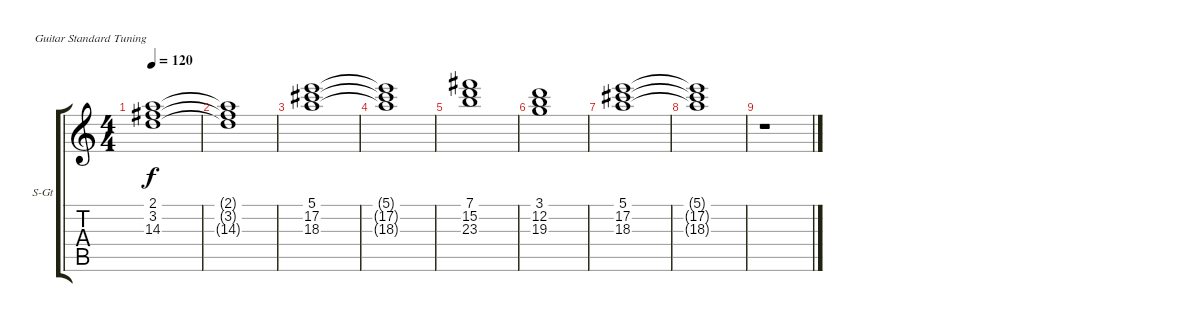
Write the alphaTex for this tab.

\bracketExtendMode groupsimilarinstruments
\firstSystemTrackNameOrientation horizontal
\otherSystemsTrackNameOrientation horizontal
\track ("Pista 6" "S-Gt") {instrument stringensemble1}
\staff {score tabs}
\tuning (E4 B3 G3 D3 A2 E2)
\displaytranspose 12
\ts (4 4)
\tempo 120
\clef g2
\ks c
(2.1 3.2 14.3).1{dy f} |
(2.1{t} 3.2{t} 14.3{t}).1 |
(5.1 17.2 18.3).1 |
(5.1{t} 17.2{t} 18.3{t}).1 |
(7.1 15.2 23.3).1 |
(3.1 12.2 19.3).1 |
(5.1 17.2 18.3).1 |
(5.1{t} 17.2{t} 18.3{t}).1 |
r.1
